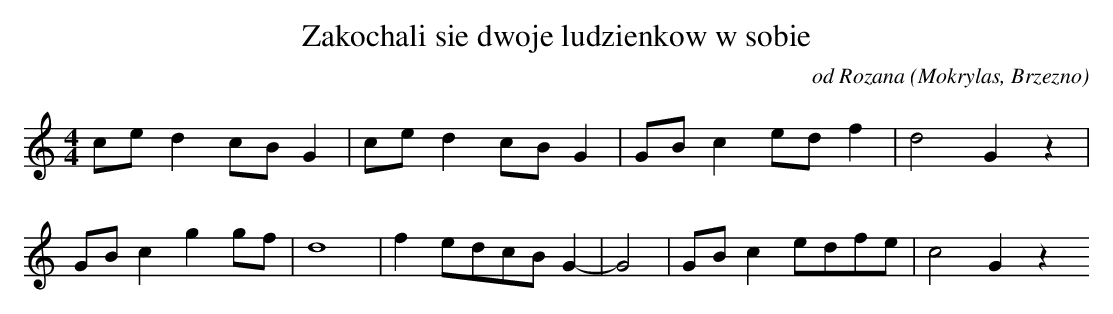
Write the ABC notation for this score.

X:1
T: Zakochali sie dwoje ludzienkow w sobie
O: od Rozana (Mokrylas, Brzezno)
M: 4/4
L: 1/8
K: C
ced2cBG2 | ced2cBG2 | GBc2edf2 | d4G2z2 |
GBc2g2gf | d8 | f2edcBG2- | G4 | GBc2edfe | c4G2z2
